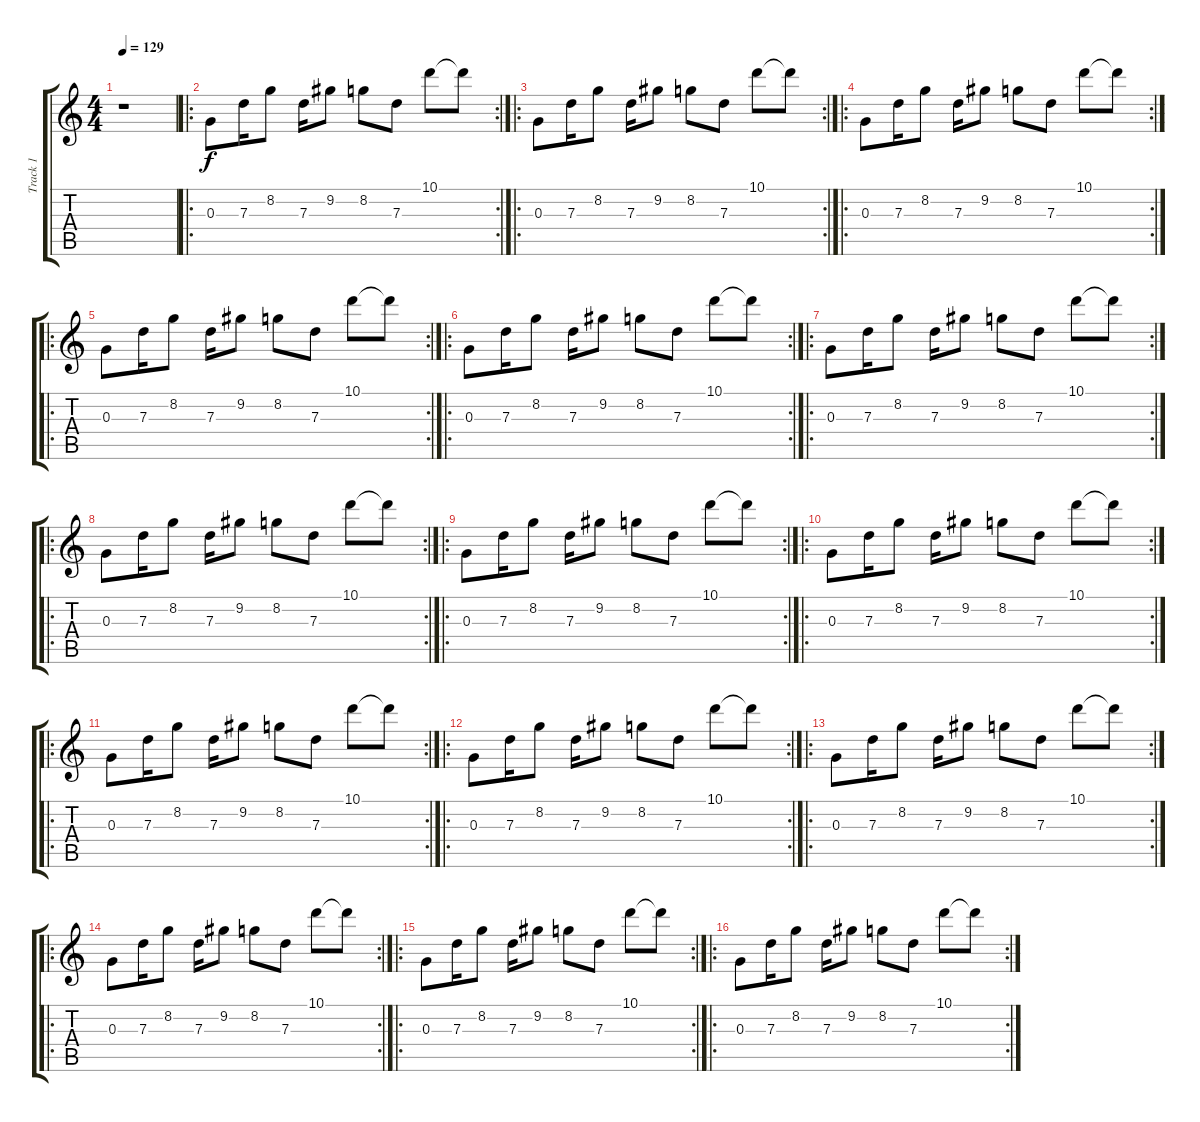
\track ("Track 1" "Track 1") {instrument electricguitarclean}
\staff {score tabs}
\tuning (E4 B3 G3 D3 A2 E2) {hide}
\ts (4 4)
\tempo 129
\clef g2
\ks c
r.1{dy f instrument electricguitarclean} |
\ro
\rc 2
0.3.8 7.3.16 8.2.8 7.3.16 9.2.8 8.2.8 7.3.8 10.1.8 10.1{t}.8 |
\ro
\rc 2
0.3.8 7.3.16 8.2.8 7.3.16 9.2.8 8.2.8 7.3.8 10.1.8 10.1{t}.8 |
\ro
\rc 2
0.3.8 7.3.16 8.2.8 7.3.16 9.2.8 8.2.8 7.3.8 10.1.8 10.1{t}.8 |
\ro
\rc 2
0.3.8 7.3.16 8.2.8 7.3.16 9.2.8 8.2.8 7.3.8 10.1.8 10.1{t}.8 |
\ro
\rc 2
0.3.8 7.3.16 8.2.8 7.3.16 9.2.8 8.2.8 7.3.8 10.1.8 10.1{t}.8 |
\ro
\rc 2
0.3.8 7.3.16 8.2.8 7.3.16 9.2.8 8.2.8 7.3.8 10.1.8 10.1{t}.8 |
\ro
\rc 2
0.3.8 7.3.16 8.2.8 7.3.16 9.2.8 8.2.8 7.3.8 10.1.8 10.1{t}.8 |
\ro
\rc 2
0.3.8 7.3.16 8.2.8 7.3.16 9.2.8 8.2.8 7.3.8 10.1.8 10.1{t}.8 |
\ro
\rc 2
0.3.8 7.3.16 8.2.8 7.3.16 9.2.8 8.2.8 7.3.8 10.1.8 10.1{t}.8 |
\ro
\rc 2
0.3.8 7.3.16 8.2.8 7.3.16 9.2.8 8.2.8 7.3.8 10.1.8 10.1{t}.8 |
\ro
\rc 2
0.3.8 7.3.16 8.2.8 7.3.16 9.2.8 8.2.8 7.3.8 10.1.8 10.1{t}.8 |
\ro
\rc 2
0.3.8 7.3.16 8.2.8 7.3.16 9.2.8 8.2.8 7.3.8 10.1.8 10.1{t}.8 |
\ro
\rc 2
0.3.8 7.3.16 8.2.8 7.3.16 9.2.8 8.2.8 7.3.8 10.1.8 10.1{t}.8 |
\ro
\rc 2
0.3.8 7.3.16 8.2.8 7.3.16 9.2.8 8.2.8 7.3.8 10.1.8 10.1{t}.8 |
\ro
\rc 2
0.3.8 7.3.16 8.2.8 7.3.16 9.2.8 8.2.8 7.3.8 10.1.8 10.1{t}.8
